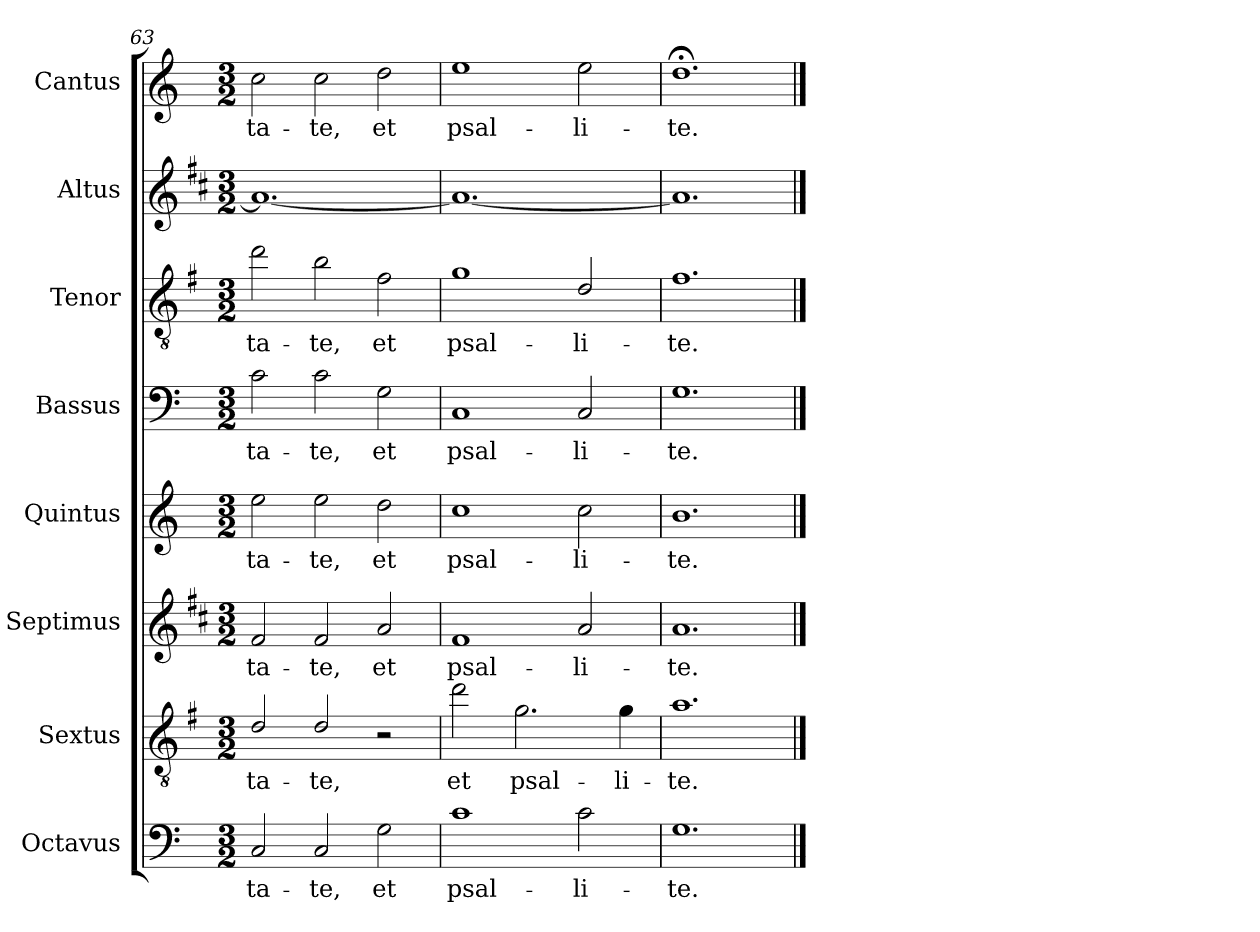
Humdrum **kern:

**kern	**text	**kern	**text	**kern	**text	**kern	**text	**kern	**text	**kern	**text	**kern	**text	**kern	**text
*part8	*part8	*part7	*part7	*part6	*part6	*part5	*part5	*part4	*part4	*part3	*part3	*part2	*part2	*part1	*part1
*staff8	*staff8	*staff7	*staff7	*staff6	*staff6	*staff5	*staff5	*staff4	*staff4	*staff3	*staff3	*staff2	*staff2	*staff1	*staff1
*I"Octavus	*	*I"Sextus	*	*I"Septimus	*	*I"Quintus	*	*I"Bassus	*	*I"Tenor	*	*I"Altus	*	*I"Cantus	*
*	*	*	*	*	*	*	*	*I'B	*	*I'T	*	*I'A	*	*I'C	*
*clefF4	*	*clefGv2	*	*clefG2	*	*clefG2	*	*clefF4	*	*clefGv2	*	*clefG2	*	*clefG2	*
*	*	*ITrd4c7	*	*ITrd1c2	*	*	*	*	*	*ITrd4c7	*	*ITrd1c2	*	*	*
*k[]	*	*k[]	*	*k[]	*	*k[]	*	*k[]	*	*k[]	*	*k[]	*	*k[]	*
*C:	*	*C:	*	*C:	*	*C:	*	*C:	*	*C:	*	*C:	*	*C:	*
*M3/2	*	*M3/2	*	*M3/2	*	*M3/2	*	*M3/2	*	*M3/2	*	*M3/2	*	*M3/2	*
=63	=63	=63	=63	=63	=63	=63	=63	=63	=63	=63	=63	=63	=63	=63	=63
!	!LO:LY:b	!	!LO:LY:b	!	!LO:LY:b	!	!LO:LY:b	!	!LO:LY:b	!	!LO:LY:b	!	!	!	!LO:LY:b
2C/	-ta-	2G/	-ta-	2e/	-ta-	2ee\	-ta-	2c\	-ta-	2g\	-ta-	1.g_	.	2cc\	-ta-
!	!LO:LY:b	!	!LO:LY:b	!	!LO:LY:b	!	!LO:LY:b	!	!LO:LY:b	!	!LO:LY:b	!	!	!	!LO:LY:b
2C/	-te,	2G/	-te,	2e/	-te,	2ee\	-te,	2c\	-te,	2e\	-te,	.	.	2cc\	-te,
!	!LO:LY:b	!	!	!	!LO:LY:b	!	!LO:LY:b	!	!LO:LY:b	!	!LO:LY:b	!	!	!	!LO:LY:b
2G\	et	2r	.	2g/	et	2dd\	et	2G\	et	2B\	et	.	.	2dd\	et
=64	=64	=64	=64	=64	=64	=64	=64	=64	=64	=64	=64	=64	=64	=64	=64
!	!LO:LY:b	!	!LO:LY:b	!	!LO:LY:b	!	!LO:LY:b	!	!LO:LY:b	!	!LO:LY:b	!	!	!	!LO:LY:b
1c	psal-	2g\	et	1e	psal-	1cc	psal-	1C	psal-	1c	psal-	1.g_	.	1ee	psal-
!	!	!	!LO:LY:b	!	!	!	!	!	!	!	!	!	!	!	!
.	.	2.c\	psal-	.	.	.	.	.	.	.	.	.	.	.	.
!	!LO:LY:b	!	!	!	!LO:LY:b	!	!LO:LY:b	!	!LO:LY:b	!	!LO:LY:b	!	!	!	!LO:LY:b
2c\	-li-	.	.	2g/	-li-	2cc\	-li-	2C/	-li-	2G/	-li-	.	.	2ee\	-li-
!	!	!	!LO:LY:b	!	!	!	!	!	!	!	!	!	!	!	!
.	.	4c\	-li-	.	.	.	.	.	.	.	.	.	.	.	.
=65	=65	=65	=65	=65	=65	=65	=65	=65	=65	=65	=65	=65	=65	=65	=65
!	!LO:LY:b	!	!LO:LY:b	!	!LO:LY:b	!	!LO:LY:b	!	!LO:LY:b	!	!LO:LY:b	!	!	!	!LO:LY:b
1.G	-te.	1.d	-te.	1.g	-te.	1.b	-te.	1.G	-te.	1.B	-te.	1.g]	.	1.dd;<	-te.
==	==	==	==	==	==	==	==	==	==	==	==	==	==	==	==
*-	*-	*-	*-	*-	*-	*-	*-	*-	*-	*-	*-	*-	*-	*-	*-
